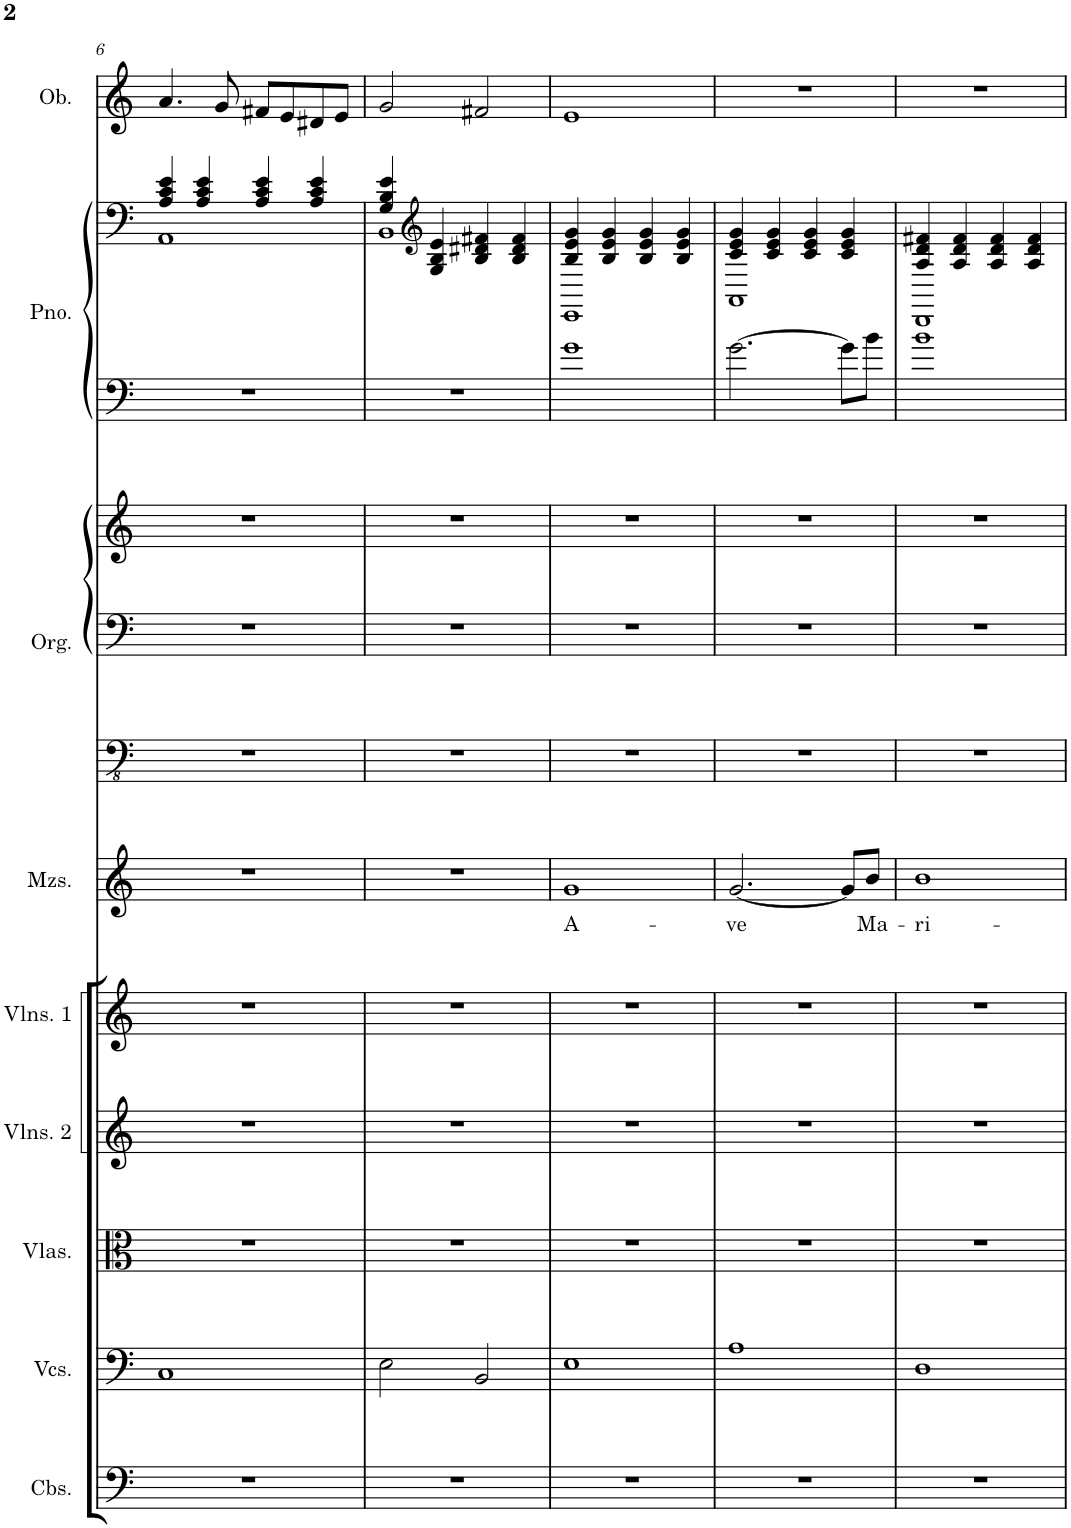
**kern	**kern	**kern	**kern	**kern	**kern	**text	**kern	**kern	**kern	**kern	**kern	**kern
*part9	*part8	*part7	*part6	*part5	*part4	*part4	*part3	*part3	*part3	*part2	*part2	*part1
*staff12	*staff11	*staff10	*staff9	*staff8	*staff7	*staff7	*staff6	*staff5	*staff4	*staff3	*staff2	*staff1
*I"Contrabasses	*I"Violoncellos	*I"Violas	*I"Violins 2	*I"Violins 1	*I"Mezzo-soprano	*	*I"Pipe Organ	*	*	*I"Piano	*	*I"Oboe
*I'Cbs.	*I'Vcs.	*I'Vlas.	*I'Vlns. 2	*I'Vlns. 1	*I'Mzs.	*	*I'Org.	*	*	*I'Pno.	*	*I'Ob.
!!LO:PB:g=z
*clefF4	*clefF4	*clefC3	*clefG2	*clefG2	*clefG2	*	*clefFv4	*clefF4	*clefG2	*clefF4	*clefF4	*clefG2
*Trd7c12	*	*	*	*	*	*	*	*	*	*	*	*
*k[]	*k[]	*k[]	*k[]	*k[]	*k[]	*	*k[]	*k[]	*k[]	*k[]	*k[]	*k[]
*M4/4	*M4/4	*M4/4	*M4/4	*M4/4	*M4/4	*	*M4/4	*M4/4	*M4/4	*M4/4	*M4/4	*M4/4
=6	=6	=6	=6	=6	=6	=6	=6	=6	=6	=6	=6	=6
*	*	*	*	*	*	*	*	*	*	*	*^	*
1r	1C	1r	1r	1r	1r	.	1r	1r	1r	1r	4A/ 4c/ 4e/	1AA	4.a/
.	.	.	.	.	.	.	.	.	.	.	4A/ 4c/ 4e/	.	.
.	.	.	.	.	.	.	.	.	.	.	.	.	8g/
.	.	.	.	.	.	.	.	.	.	.	4A/ 4c/ 4e/	.	8f#X/L
.	.	.	.	.	.	.	.	.	.	.	.	.	8e/
.	.	.	.	.	.	.	.	.	.	.	4A/ 4c/ 4e/	.	8d#X/
.	.	.	.	.	.	.	.	.	.	.	.	.	8e/J
=7	=7	=7	=7	=7	=7	=7	=7	=7	=7	=7	=7	=7	=7
1r	2E\	1r	1r	1r	1r	.	1r	1r	1r	1r	4G/ 4B/ 4e/	1BB	2g/
*	*	*	*	*	*	*	*	*	*	*	*clefG2	*	*
.	.	.	.	.	.	.	.	.	.	.	4G/ 4B/ 4e/	.	.
.	2BB/	.	.	.	.	.	.	.	.	.	4B/ 4d#X/ 4f#X/	.	2f#X/
.	.	.	.	.	.	.	.	.	.	.	4B/ 4d#/ 4f#/	.	.
=8	=8	=8	=8	=8	=8	=8	=8	=8	=8	=8	=8	=8	=8
!	!	!	!	!	!	!LO:LY:b	!	!	!	!	!	!	!
1r	1E	1r	1r	1r	1g	A-	1r	1r	1r	1g	4B/ 4e/ 4g/	1EE	1e
.	.	.	.	.	.	.	.	.	.	.	4B/ 4e/ 4g/	.	.
.	.	.	.	.	.	.	.	.	.	.	4B/ 4e/ 4g/	.	.
.	.	.	.	.	.	.	.	.	.	.	4B/ 4e/ 4g/	.	.
=9	=9	=9	=9	=9	=9	=9	=9	=9	=9	=9	=9	=9	=9
!	!	!	!	!	!	!LO:LY:b	!	!	!	!	!	!	!
1r	1A	1r	1r	1r	[2.g/	-ve	1r	1r	1r	[2.g\	4c/ 4e/ 4g/	1AA	1r
.	.	.	.	.	.	.	.	.	.	.	4c/ 4e/ 4g/	.	.
.	.	.	.	.	.	.	.	.	.	.	4c/ 4e/ 4g/	.	.
.	.	.	.	.	8g/L]	.	.	.	.	8g\L]	4c/ 4e/ 4g/	.	.
!	!	!	!	!	!	!LO:LY:b	!	!	!	!	!	!	!
.	.	.	.	.	8b/J	Ma-	.	.	.	8b\J	.	.	.
=10	=10	=10	=10	=10	=10	=10	=10	=10	=10	=10	=10	=10	=10
!	!	!	!	!	!	!LO:LY:b	!	!	!	!	!	!	!
1r	1D	1r	1r	1r	1b	-ri-	1r	1r	1r	1b	4A/ 4d/ 4f#X/	1DD	1r
.	.	.	.	.	.	.	.	.	.	.	4A/ 4d/ 4f#/	.	.
.	.	.	.	.	.	.	.	.	.	.	4A/ 4d/ 4f#/	.	.
.	.	.	.	.	.	.	.	.	.	.	4A/ 4d/ 4f#/	.	.
*	*	*	*	*	*	*	*	*	*	*	*v	*v	*
=	=	=	=	=	=	=	=	=	=	=	=	=
*-	*-	*-	*-	*-	*-	*-	*-	*-	*-	*-	*-	*-
